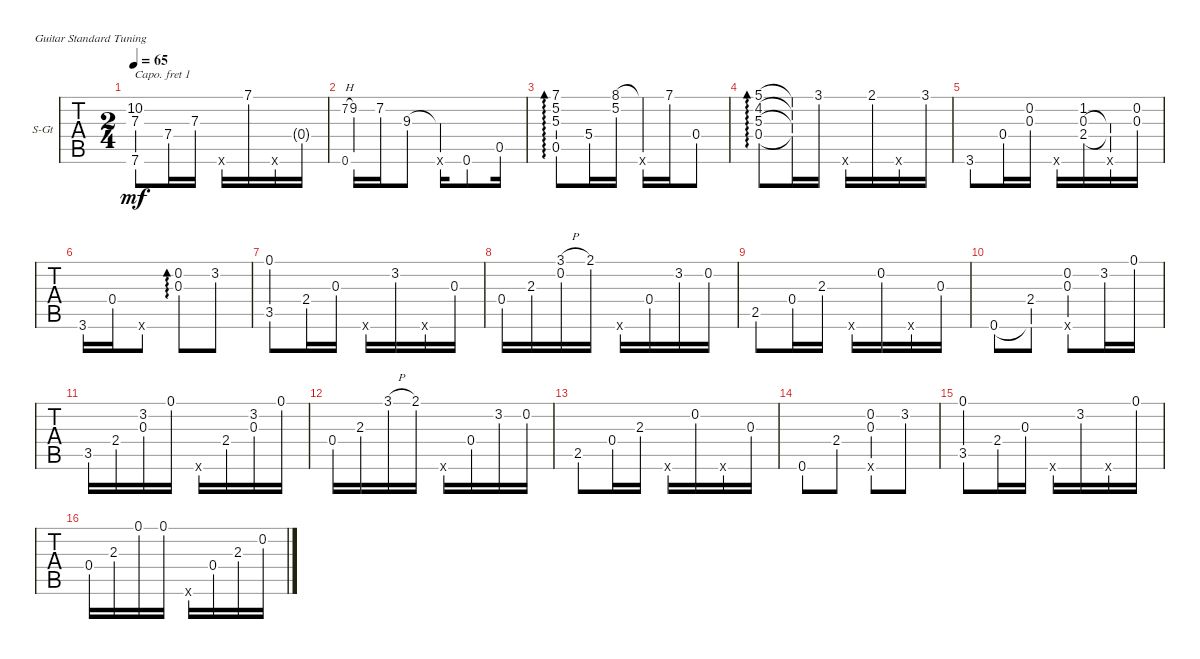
\defaultSystemsLayout 4
\bracketExtendMode groupsimilarinstruments
\firstSystemTrackNameOrientation horizontal
\otherSystemsTrackNameOrientation horizontal
\track ("Steel Guitar" "S-Gt") {instrument acousticguitarsteel}
\staff {tabs}
\capo 1
\tuning (E4 B3 G3 D3 A2 E2)
\ts (2 4)
\tempo 65
\clef g2
\ks c
(7.6 10.2 7.3).8{dy mf} 7.4.16 7.3.16 0.6{ac x}.16 7.1.16 0.6{ac x}.16 0.4{g}.16 |
(0.6 7.2{h}).8{gr onbeat} 9.2.16 7.2.16 9.3.8 (9.3{t} 0.6{ac x}).16 0.6.8 0.5.16 |
(0.5 5.3 5.2 7.1).8{ad 0} 5.4.16 (8.1 5.2).16 (8.1{t} 0.6{ac x}).16 7.1.16 0.4.8 |
(5.3 4.2 5.1 0.4).8{ad 0} (5.3{t} 4.2{t} 5.1{t} 0.4{t}).16 3.1.16 0.6{ac x}.16 2.1.16 0.6{ac x}.16 3.1.16 |
3.6.8 0.4.16 (0.2 0.3).16 0.6{ac x}.16 (1.2 0.3 2.4).16 (0.3{t} 2.4{t} 0.6{ac x}).16 (0.3 0.2).16 |
3.6.16 0.4.16 0.6{ac x}.8 (0.2 0.3).8{ad 0} 3.2.8 |
(3.5 0.1).8 2.4.16 0.3.16 0.6{ac x}.16 3.2.16 0.6{ac x}.16 0.3.16 |
0.4.16 2.3.16 (3.1{h} 0.2).16 2.1.16 0.6{ac x}.16 0.4.16 3.2.16 0.2.16 |
2.5.8 0.4.16 2.3.16 0.6{ac x}.16 0.2.16 0.6{ac x}.16 0.3.16 |
0.6.8 (0.6{t} 2.4).8 (0.3 0.2 0.6{ac x}).8 3.2.16 0.1.16 |
3.5.16 2.4.16 (3.2 0.3).16 0.1.16 0.6{ac x}.16 2.4.16 (3.2 0.3).16 0.1.16 |
0.4.16 2.3.16 3.1{h}.16 2.1.16 0.6{ac x}.16 0.4.16 3.2.16 0.2.16 |
2.5.8 0.4.16 2.3.16 0.6{ac x}.16 0.2.16 0.6{ac x}.16 0.3.16 |
0.6.8 2.4.8 (0.3 0.2 0.6{ac x}).8 3.2.8 |
(3.5 0.1).8 2.4.16 0.3.16 0.6{ac x}.16 3.2.16 0.6{ac x}.16 0.1.16 |
0.4.16 2.3.16 0.1.16 0.1.16 0.6{ac x}.16 0.4.16 2.3.16 0.2.16
